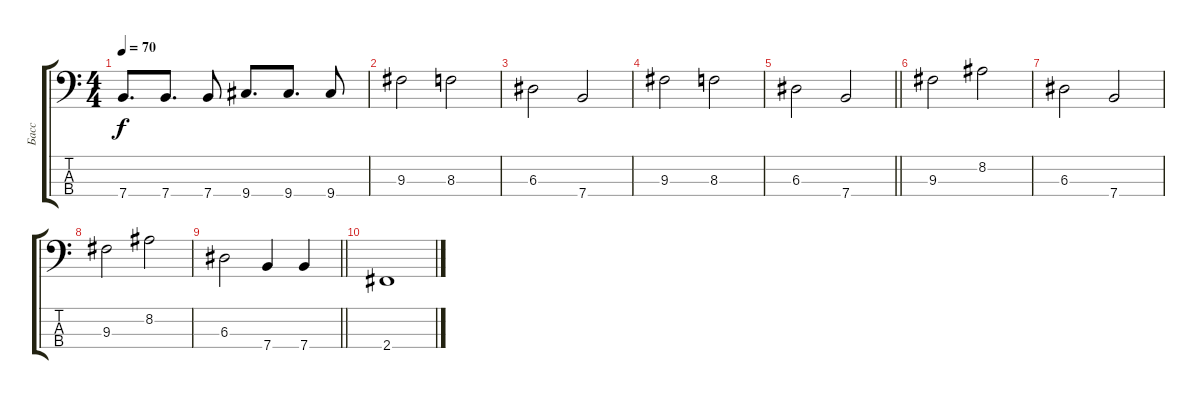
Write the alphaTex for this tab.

\track ("Басс" "Басс") {instrument electricbassfinger}
\staff {score tabs}
\tuning (G2 D2 A1 E1) {hide}
\ts (4 4)
\tempo 70
\clef f4
\ks c
7.4.8{d dy f} 7.4.8{d} 7.4.8 9.4.8{d} 9.4.8{d} 9.4.8 |
9.3.2 8.3.2 |
6.3.2 7.4.2 |
9.3.2 8.3.2 |
\barLineRight lightlight
6.3.2 7.4.2 |
9.3.2 8.2.2 |
6.3.2 7.4.2 |
9.3.2 8.2.2 |
\barLineRight lightlight
6.3.2 7.4.4 7.4.4 |
2.4.1
